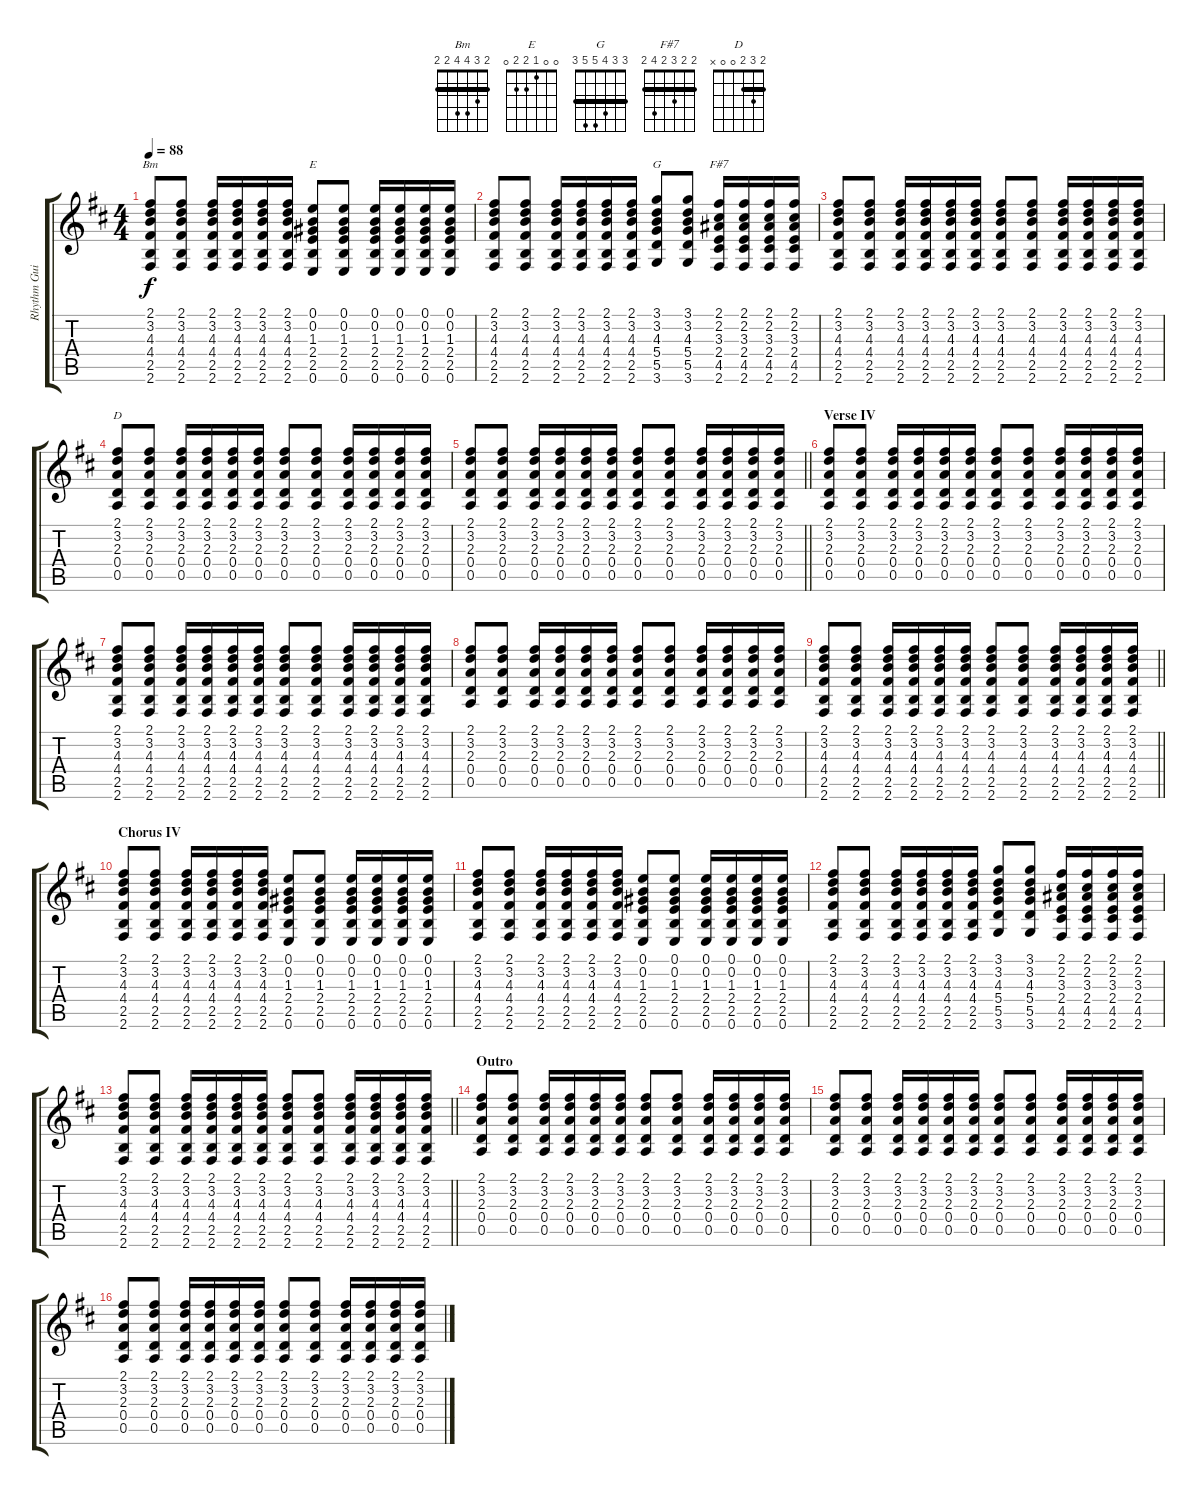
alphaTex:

\track ("Rhythm Guitar" "Rhythm Gui") {instrument acousticguitarsteel}
\staff {score tabs}
\tuning (E4 B3 G3 D3 A2 E2) {hide}
\chord ("Bm" 2 3 4 4 2 2) {barre 2}
\chord ("E" 0 0 1 2 2 0)
\chord ("G" 3 3 4 5 5 3) {barre 3}
\chord ("F#7" 2 2 3 2 4 2) {barre 2}
\chord ("D" 2 3 2 0 0 x) {barre 2}
\ts (4 4)
\tempo 88
\clef g2
\ks d
(2.1 3.2 4.3 4.4 2.5 2.6).8{ch "Bm" dy f} (2.1 3.2 4.3 4.4 2.5 2.6).8 (2.1 3.2 4.3 4.4 2.5 2.6).16 (2.1 3.2 4.3 4.4 2.5 2.6).16 (2.1 3.2 4.3 4.4 2.5 2.6).16 (2.1 3.2 4.3 4.4 2.5 2.6).16 (0.1 0.2 1.3 2.4 2.5 0.6).8{ch "E"} (0.1 0.2 1.3 2.4 2.5 0.6).8 (0.1 0.2 1.3 2.4 2.5 0.6).16 (0.1 0.2 1.3 2.4 2.5 0.6).16 (0.1 0.2 1.3 2.4 2.5 0.6).16 (0.1 0.2 1.3 2.4 2.5 0.6).16 |
(2.1 3.2 4.3 4.4 2.5 2.6).8 (2.1 3.2 4.3 4.4 2.5 2.6).8 (2.1 3.2 4.3 4.4 2.5 2.6).16 (2.1 3.2 4.3 4.4 2.5 2.6).16 (2.1 3.2 4.3 4.4 2.5 2.6).16 (2.1 3.2 4.3 4.4 2.5 2.6).16 (3.1 3.2 4.3 5.4 5.5 3.6).8{ch "G"} (3.1 3.2 4.3 5.4 5.5 3.6).8 (2.1 2.2 3.3 2.4 4.5 2.6).16{ch "F#7"} (2.1 2.2 3.3 2.4 4.5 2.6).16 (2.1 2.2 3.3 2.4 4.5 2.6).16 (2.1 2.2 3.3 2.4 4.5 2.6).16 |
(2.1 3.2 4.3 4.4 2.5 2.6).8 (2.1 3.2 4.3 4.4 2.5 2.6).8 (2.1 3.2 4.3 4.4 2.5 2.6).16 (2.1 3.2 4.3 4.4 2.5 2.6).16 (2.1 3.2 4.3 4.4 2.5 2.6).16 (2.1 3.2 4.3 4.4 2.5 2.6).16 (2.1 3.2 4.3 4.4 2.5 2.6).8 (2.1 3.2 4.3 4.4 2.5 2.6).8 (2.1 3.2 4.3 4.4 2.5 2.6).16 (2.1 3.2 4.3 4.4 2.5 2.6).16 (2.1 3.2 4.3 4.4 2.5 2.6).16 (2.1 3.2 4.3 4.4 2.5 2.6).16 |
(2.1 3.2 2.3 0.4 0.5).8{ch "D"} (2.1 3.2 2.3 0.4 0.5).8 (2.1 3.2 2.3 0.4 0.5).16 (2.1 3.2 2.3 0.4 0.5).16 (2.1 3.2 2.3 0.4 0.5).16 (2.1 3.2 2.3 0.4 0.5).16 (2.1 3.2 2.3 0.4 0.5).8 (2.1 3.2 2.3 0.4 0.5).8 (2.1 3.2 2.3 0.4 0.5).16 (2.1 3.2 2.3 0.4 0.5).16 (2.1 3.2 2.3 0.4 0.5).16 (2.1 3.2 2.3 0.4 0.5).16 |
\barLineRight lightlight
(2.1 3.2 2.3 0.4 0.5).8 (2.1 3.2 2.3 0.4 0.5).8 (2.1 3.2 2.3 0.4 0.5).16 (2.1 3.2 2.3 0.4 0.5).16 (2.1 3.2 2.3 0.4 0.5).16 (2.1 3.2 2.3 0.4 0.5).16 (2.1 3.2 2.3 0.4 0.5).8 (2.1 3.2 2.3 0.4 0.5).8 (2.1 3.2 2.3 0.4 0.5).16 (2.1 3.2 2.3 0.4 0.5).16 (2.1 3.2 2.3 0.4 0.5).16 (2.1 3.2 2.3 0.4 0.5).16 |
\section ("" "Verse IV")
(2.1 3.2 2.3 0.4 0.5).8 (2.1 3.2 2.3 0.4 0.5).8 (2.1 3.2 2.3 0.4 0.5).16 (2.1 3.2 2.3 0.4 0.5).16 (2.1 3.2 2.3 0.4 0.5).16 (2.1 3.2 2.3 0.4 0.5).16 (2.1 3.2 2.3 0.4 0.5).8 (2.1 3.2 2.3 0.4 0.5).8 (2.1 3.2 2.3 0.4 0.5).16 (2.1 3.2 2.3 0.4 0.5).16 (2.1 3.2 2.3 0.4 0.5).16 (2.1 3.2 2.3 0.4 0.5).16 |
(2.1 3.2 4.3 4.4 2.5 2.6).8 (2.1 3.2 4.3 4.4 2.5 2.6).8 (2.1 3.2 4.3 4.4 2.5 2.6).16 (2.1 3.2 4.3 4.4 2.5 2.6).16 (2.1 3.2 4.3 4.4 2.5 2.6).16 (2.1 3.2 4.3 4.4 2.5 2.6).16 (2.1 3.2 4.3 4.4 2.5 2.6).8 (2.1 3.2 4.3 4.4 2.5 2.6).8 (2.1 3.2 4.3 4.4 2.5 2.6).16 (2.1 3.2 4.3 4.4 2.5 2.6).16 (2.1 3.2 4.3 4.4 2.5 2.6).16 (2.1 3.2 4.3 4.4 2.5 2.6).16 |
(2.1 3.2 2.3 0.4 0.5).8 (2.1 3.2 2.3 0.4 0.5).8 (2.1 3.2 2.3 0.4 0.5).16 (2.1 3.2 2.3 0.4 0.5).16 (2.1 3.2 2.3 0.4 0.5).16 (2.1 3.2 2.3 0.4 0.5).16 (2.1 3.2 2.3 0.4 0.5).8 (2.1 3.2 2.3 0.4 0.5).8 (2.1 3.2 2.3 0.4 0.5).16 (2.1 3.2 2.3 0.4 0.5).16 (2.1 3.2 2.3 0.4 0.5).16 (2.1 3.2 2.3 0.4 0.5).16 |
\barLineRight lightlight
(2.1 3.2 4.3 4.4 2.5 2.6).8 (2.1 3.2 4.3 4.4 2.5 2.6).8 (2.1 3.2 4.3 4.4 2.5 2.6).16 (2.1 3.2 4.3 4.4 2.5 2.6).16 (2.1 3.2 4.3 4.4 2.5 2.6).16 (2.1 3.2 4.3 4.4 2.5 2.6).16 (2.1 3.2 4.3 4.4 2.5 2.6).8 (2.1 3.2 4.3 4.4 2.5 2.6).8 (2.1 3.2 4.3 4.4 2.5 2.6).16 (2.1 3.2 4.3 4.4 2.5 2.6).16 (2.1 3.2 4.3 4.4 2.5 2.6).16 (2.1 3.2 4.3 4.4 2.5 2.6).16 |
\section ("" "Chorus IV")
(2.1 3.2 4.3 4.4 2.5 2.6).8 (2.1 3.2 4.3 4.4 2.5 2.6).8 (2.1 3.2 4.3 4.4 2.5 2.6).16 (2.1 3.2 4.3 4.4 2.5 2.6).16 (2.1 3.2 4.3 4.4 2.5 2.6).16 (2.1 3.2 4.3 4.4 2.5 2.6).16 (0.1 0.2 1.3 2.4 2.5 0.6).8 (0.1 0.2 1.3 2.4 2.5 0.6).8 (0.1 0.2 1.3 2.4 2.5 0.6).16 (0.1 0.2 1.3 2.4 2.5 0.6).16 (0.1 0.2 1.3 2.4 2.5 0.6).16 (0.1 0.2 1.3 2.4 2.5 0.6).16 |
(2.1 3.2 4.3 4.4 2.5 2.6).8 (2.1 3.2 4.3 4.4 2.5 2.6).8 (2.1 3.2 4.3 4.4 2.5 2.6).16 (2.1 3.2 4.3 4.4 2.5 2.6).16 (2.1 3.2 4.3 4.4 2.5 2.6).16 (2.1 3.2 4.3 4.4 2.5 2.6).16 (0.1 0.2 1.3 2.4 2.5 0.6).8 (0.1 0.2 1.3 2.4 2.5 0.6).8 (0.1 0.2 1.3 2.4 2.5 0.6).16 (0.1 0.2 1.3 2.4 2.5 0.6).16 (0.1 0.2 1.3 2.4 2.5 0.6).16 (0.1 0.2 1.3 2.4 2.5 0.6).16 |
(2.1 3.2 4.3 4.4 2.5 2.6).8 (2.1 3.2 4.3 4.4 2.5 2.6).8 (2.1 3.2 4.3 4.4 2.5 2.6).16 (2.1 3.2 4.3 4.4 2.5 2.6).16 (2.1 3.2 4.3 4.4 2.5 2.6).16 (2.1 3.2 4.3 4.4 2.5 2.6).16 (3.1 3.2 4.3 5.4 5.5 3.6).8 (3.1 3.2 4.3 5.4 5.5 3.6).8 (2.1 2.2 3.3 2.4 4.5 2.6).16 (2.1 2.2 3.3 2.4 4.5 2.6).16 (2.1 2.2 3.3 2.4 4.5 2.6).16 (2.1 2.2 3.3 2.4 4.5 2.6).16 |
\barLineRight lightlight
(2.1 3.2 4.3 4.4 2.5 2.6).8 (2.1 3.2 4.3 4.4 2.5 2.6).8 (2.1 3.2 4.3 4.4 2.5 2.6).16 (2.1 3.2 4.3 4.4 2.5 2.6).16 (2.1 3.2 4.3 4.4 2.5 2.6).16 (2.1 3.2 4.3 4.4 2.5 2.6).16 (2.1 3.2 4.3 4.4 2.5 2.6).8 (2.1 3.2 4.3 4.4 2.5 2.6).8 (2.1 3.2 4.3 4.4 2.5 2.6).16 (2.1 3.2 4.3 4.4 2.5 2.6).16 (2.1 3.2 4.3 4.4 2.5 2.6).16 (2.1 3.2 4.3 4.4 2.5 2.6).16 |
\section ("" "Outro")
(2.1 3.2 2.3 0.4 0.5).8 (2.1 3.2 2.3 0.4 0.5).8 (2.1 3.2 2.3 0.4 0.5).16 (2.1 3.2 2.3 0.4 0.5).16 (2.1 3.2 2.3 0.4 0.5).16 (2.1 3.2 2.3 0.4 0.5).16 (2.1 3.2 2.3 0.4 0.5).8 (2.1 3.2 2.3 0.4 0.5).8 (2.1 3.2 2.3 0.4 0.5).16 (2.1 3.2 2.3 0.4 0.5).16 (2.1 3.2 2.3 0.4 0.5).16 (2.1 3.2 2.3 0.4 0.5).16 |
(2.1 3.2 2.3 0.4 0.5).8 (2.1 3.2 2.3 0.4 0.5).8 (2.1 3.2 2.3 0.4 0.5).16 (2.1 3.2 2.3 0.4 0.5).16 (2.1 3.2 2.3 0.4 0.5).16 (2.1 3.2 2.3 0.4 0.5).16 (2.1 3.2 2.3 0.4 0.5).8 (2.1 3.2 2.3 0.4 0.5).8 (2.1 3.2 2.3 0.4 0.5).16 (2.1 3.2 2.3 0.4 0.5).16 (2.1 3.2 2.3 0.4 0.5).16 (2.1 3.2 2.3 0.4 0.5).16 |
(2.1 3.2 2.3 0.4 0.5).8 (2.1 3.2 2.3 0.4 0.5).8 (2.1 3.2 2.3 0.4 0.5).16 (2.1 3.2 2.3 0.4 0.5).16 (2.1 3.2 2.3 0.4 0.5).16 (2.1 3.2 2.3 0.4 0.5).16 (2.1 3.2 2.3 0.4 0.5).8 (2.1 3.2 2.3 0.4 0.5).8 (2.1 3.2 2.3 0.4 0.5).16 (2.1 3.2 2.3 0.4 0.5).16 (2.1 3.2 2.3 0.4 0.5).16 (2.1 3.2 2.3 0.4 0.5).16
